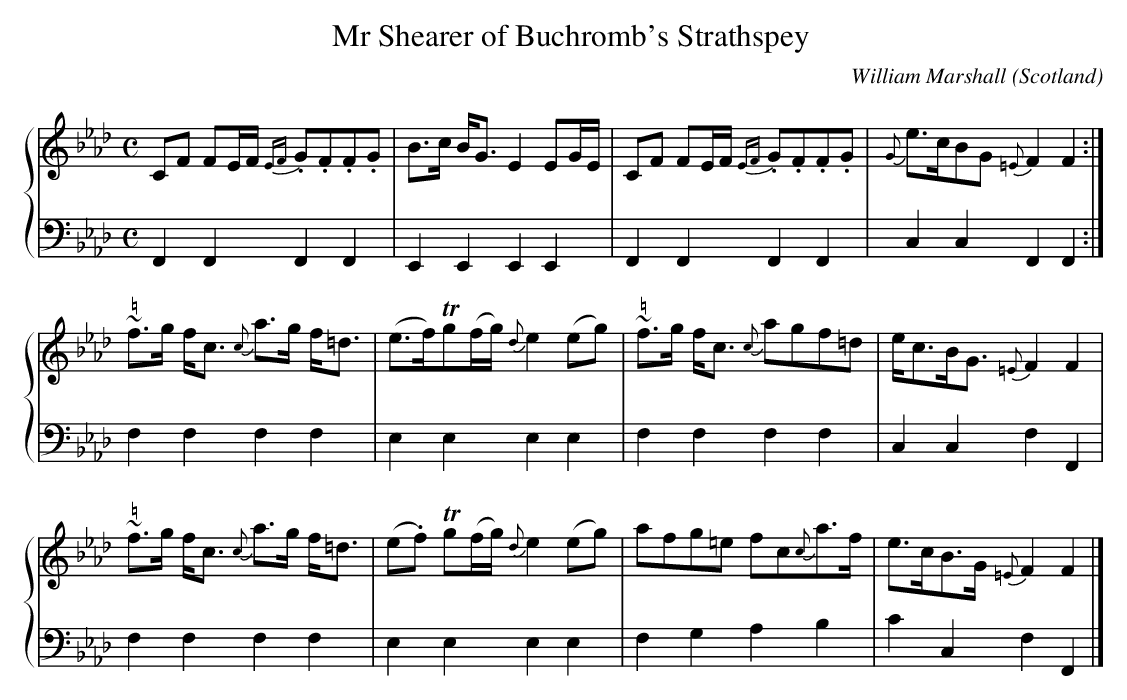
X:1
T:Mr Shearer of Buchromb's Strathspey
C:William Marshall
L:1/8
M:C
O:Scotland
K:F minor
%%staves {1 2}
V:1
CF FE/F/ {EF}.G.F.F.G | B>c B<G E2 EG/E/ | \
CF FE/F/ {EF}.G.F.F.G | {G}e>cBG {=E}F2 F2 :|
"\="~f>g f<c {c}a>g f<=d | (e>f)!trill!g(f/g/) {d}e2 (eg) | \
"\="~f>g f<c {c}agf=d | e<cB<G {=E}F2 F2 |
"\="~f>g f<c {c}a>g f<=d | (e.f) !trill!g(f/g/) {d}e2 (eg) | \
afg=e fc{c}a>f | e>cB>G {=E}F2 F2 |]
V:2 clef=bass octave=-2
L:1/4
FFFF | EEEE | FFFF | ccFF :| \
ffff | eeee | ffff | ccfF | ffff | eeee | fgab | c'cfF |]
